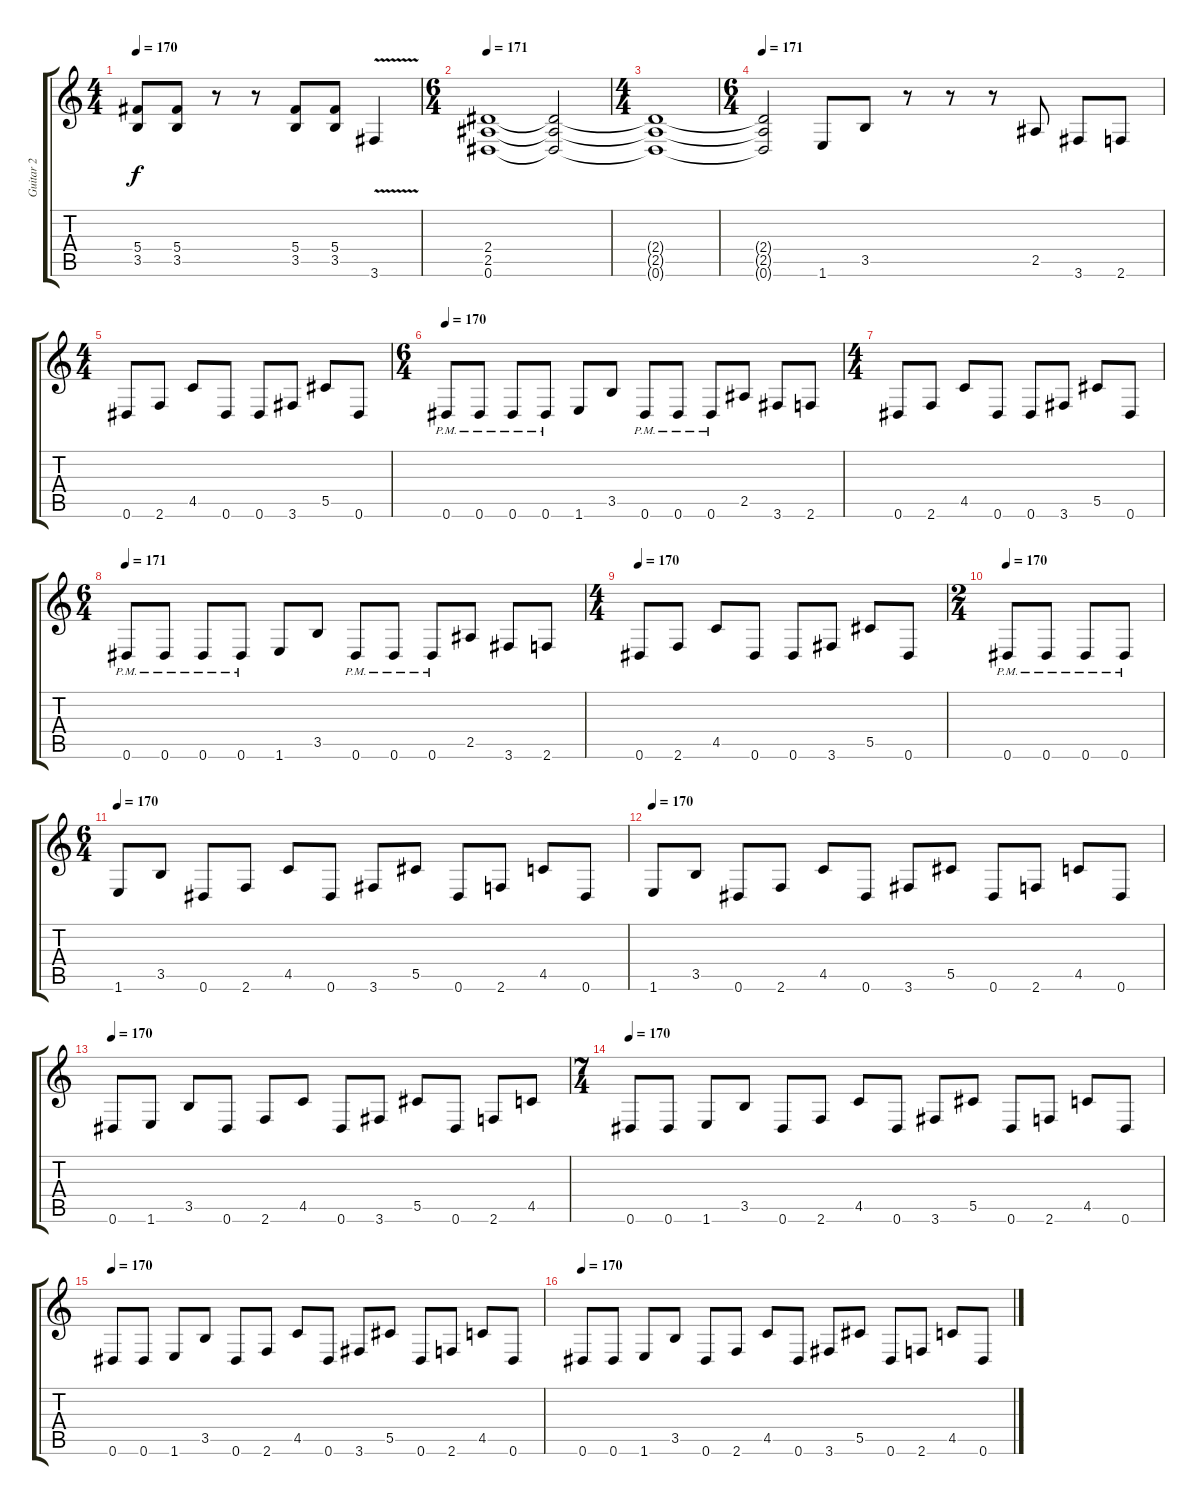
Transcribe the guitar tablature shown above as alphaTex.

\track ("Guitar 2" "Guitar 2") {instrument overdrivenguitar}
\staff {score tabs}
\tuning (Eb4 Bb3 Gb3 Db3 Ab2 Eb2) {hide}
\ts (4 4)
\tempo 170
\clef g2
\ks c
(5.4 3.5).8{dy f} (5.4 3.5).8 r.8 r.8 (5.4 3.5).8 (5.4 3.5).8 3.6{v}.4 |
\ts (6 4)
\tempo 171
(2.4 2.5 0.6).1 (2.4{t} 2.5{t} 0.6{t}).2 |
\ts (4 4)
(2.4{t} 2.5{t} 0.6{t}).1 |
\ts (6 4)
\tempo 171
(2.4{t} 2.5{t} 0.6{t}).2 1.6.8 3.5.8 r.8 r.8 r.8 2.5.8 3.6.8 2.6.8 |
\ts (4 4)
0.6.8 2.6.8 4.5.8 0.6.8 0.6.8 3.6.8 5.5.8 0.6.8 |
\ts (6 4)
\tempo 171
\tempo 170
0.6{pm}.8 0.6{pm}.8 0.6{pm}.8 0.6{pm}.8 1.6.8 3.5.8 0.6{pm}.8 0.6{pm}.8 0.6{pm}.8 2.5.8 3.6.8 2.6.8 |
\ts (4 4)
0.6.8 2.6.8 4.5.8 0.6.8 0.6.8 3.6.8 5.5.8 0.6.8 |
\ts (6 4)
\tempo 170
\tempo 171
0.6{pm}.8 0.6{pm}.8 0.6{pm}.8 0.6{pm}.8 1.6.8 3.5.8 0.6{pm}.8 0.6{pm}.8 0.6{pm}.8 2.5.8 3.6.8 2.6.8 |
\ts (4 4)
\tempo 170
0.6.8 2.6.8 4.5.8 0.6.8 0.6.8 3.6.8 5.5.8 0.6.8 |
\ts (2 4)
\tempo 170
0.6{pm}.8 0.6{pm}.8 0.6{pm}.8 0.6{pm}.8 |
\ts (6 4)
\tempo 170
1.6.8 3.5.8 0.6.8 2.6.8 4.5.8 0.6.8 3.6.8 5.5.8 0.6.8 2.6.8 4.5.8 0.6.8 |
\tempo 170
1.6.8 3.5.8 0.6.8 2.6.8 4.5.8 0.6.8 3.6.8 5.5.8 0.6.8 2.6.8 4.5.8 0.6.8 |
\tempo 170
0.6.8 1.6.8 3.5.8 0.6.8 2.6.8 4.5.8 0.6.8 3.6.8 5.5.8 0.6.8 2.6.8 4.5.8 |
\ts (7 4)
\tempo 170
0.6.8 0.6.8 1.6.8 3.5.8 0.6.8 2.6.8 4.5.8 0.6.8 3.6.8 5.5.8 0.6.8 2.6.8 4.5.8 0.6.8 |
\tempo 170
0.6.8 0.6.8 1.6.8 3.5.8 0.6.8 2.6.8 4.5.8 0.6.8 3.6.8 5.5.8 0.6.8 2.6.8 4.5.8 0.6.8 |
\tempo 170
0.6.8 0.6.8 1.6.8 3.5.8 0.6.8 2.6.8 4.5.8 0.6.8 3.6.8 5.5.8 0.6.8 2.6.8 4.5.8 0.6.8
